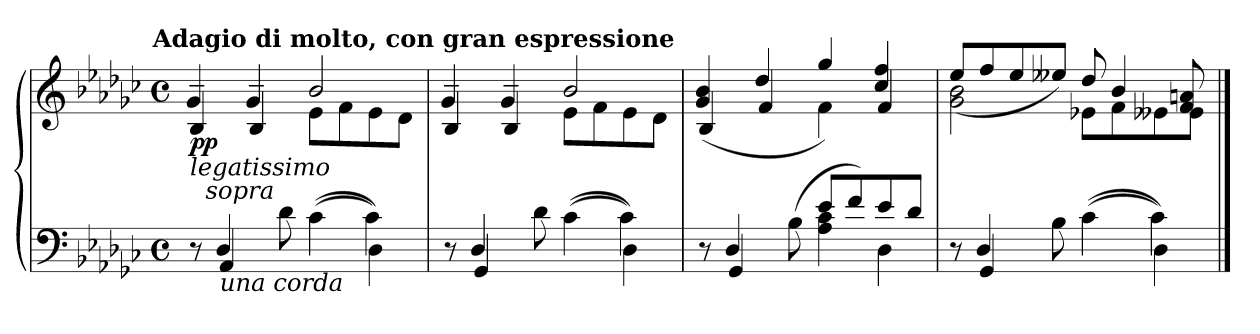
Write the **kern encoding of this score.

**kern	**kern	**dynam
*part1	*part1	*part1
*staff2	*staff1	*staff1/2
*clefF4	*clefG2	*
*k[b-e-a-d-g-c-]	*k[b-e-a-d-g-c-]	*
!!LO:TX:omd:t=Adagio di molto, con gran espressione
*M4/4	*M4/4	*
*met(c)	*met(c)	*
*MM120	*MM120	*
=1	=1	=1
*^	*^	*
!	!	!LO:TX:b:i:t=legatissimo\n     sopra	!	!
!	!	!	!	!LO:DY:b
!	!	!	!	!LO:DY:n=1:b
8r	8ryy	4B-~</	4g-/	pp
!LO:TX:b:i:t=una corda	!	!	!	!
4AA-/	4D-/	.	.	.
.	.	4B-~</	4g-/	.
8d-\	4ryy	.	.	.
(<(>4c-\	.	8e-\L	2b-/	.
.	8ryy	8f\	.	.
4D-\)	4c-\)	8e-\	.	.
.	.	8d-\J	.	.
=2	=2	=2	=2	=2
8r	8ryy	4B-~</	4g-/	.
4GG-/	4D-/	.	.	.
.	.	4B-~</	4g-/	.
8d-\	4ryy	.	.	.
(>(<4c-\	.	8e-\L	2b-/	.
.	8ryy	8f\	.	.
4D-\)	4c-\)	8e-\	.	.
.	.	8d-\J	.	.
=3	=3	=3	=3	=3
8r	8ryy	4B-/	(>4g-/ 4b-/	.
4GG-/	4D-/)	.	.	.
.	.	4f/	4dd-/	.
(>8B-\	8ryy	.	.	.
4A-\ 4c-\	8e-/L	4f\	4gg-/)	.
.	8f\)	.	.	.
4D-\	8e-/	(>4f/	4cc-/ 4ff/	.
.	8d-/J	.	.	.
!!LO:LB:g=z	!!
=4	=4	=4	=4	=4
8r	8ryy	2g-\ 2b-\	(>8ee-/L	.
4GG-/	4D-/	.	8ff/	.
.	.	.	8ee-/	.
8B-\	4ryy	.	8ee--X/J)	.
(<(>4c-\	.	8e-X\L	8dd-/	.
.	8ryy	8f\	4b-/	.
4D-\)	4c-\)	8e--X\	.	.
.	.	8e--\J	8f/ 8an/	.
*v	*v	*	*	*
*	*v	*v	*
==	==	==
*-	*-	*-
